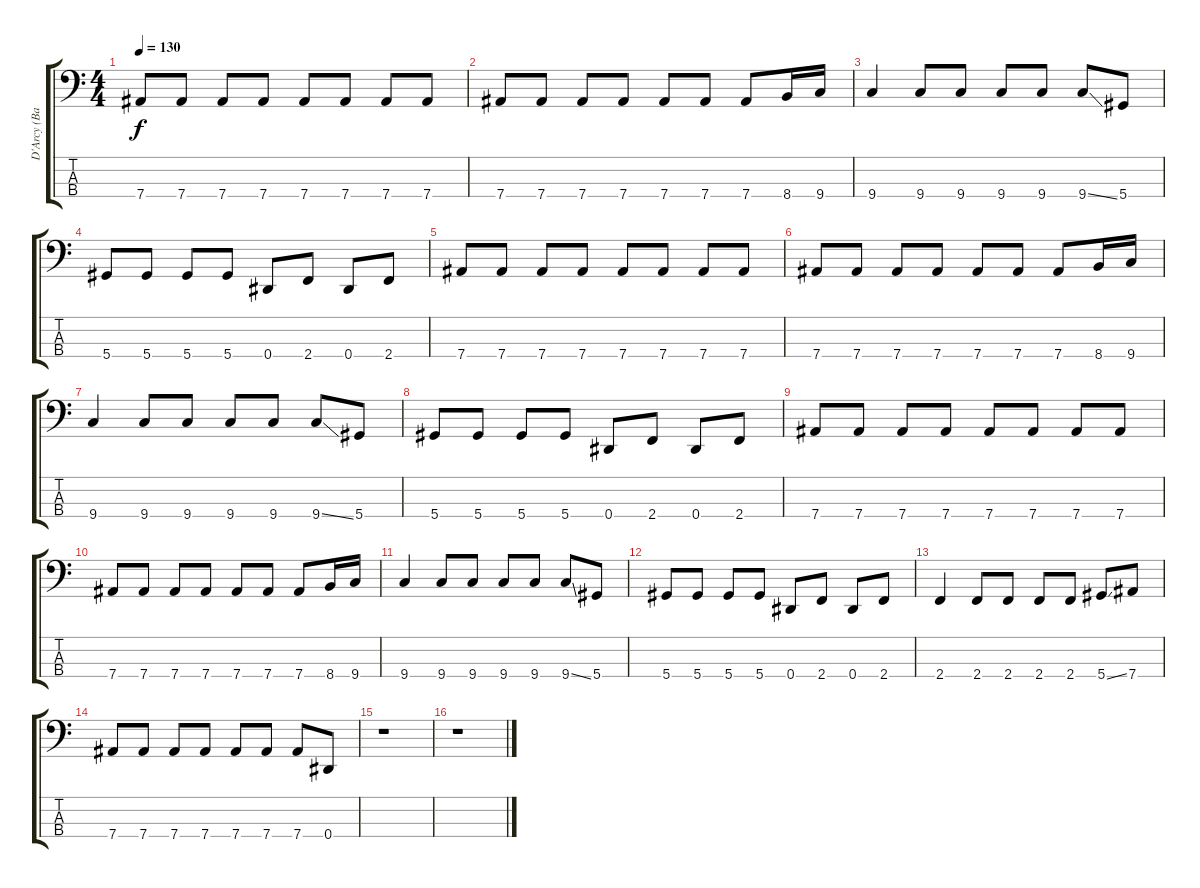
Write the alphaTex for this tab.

\track ("D'Arcy (Bass)" "D'Arcy (Ba") {instrument electricbasspick}
\staff {score tabs}
\tuning (Gb2 Db2 Ab1 Eb1) {hide}
\ts (4 4)
\tempo 130
\clef f4
\ks c
7.4.8{dy f} 7.4.8 7.4.8 7.4.8 7.4.8 7.4.8 7.4.8 7.4.8 |
7.4.8 7.4.8 7.4.8 7.4.8 7.4.8 7.4.8 7.4.8 8.4.16 9.4.16 |
9.4.4 9.4.8 9.4.8 9.4.8 9.4.8 9.4{ss}.8 5.4.8 |
5.4.8 5.4.8 5.4.8 5.4.8 0.4.8{volume 16} 2.4.8 0.4.8 2.4.8 |
7.4.8{volume 12} 7.4.8 7.4.8 7.4.8 7.4.8 7.4.8 7.4.8 7.4.8 |
7.4.8 7.4.8 7.4.8 7.4.8 7.4.8 7.4.8 7.4.8 8.4.16 9.4.16 |
9.4.4 9.4.8 9.4.8 9.4.8 9.4.8 9.4{ss}.8 5.4.8 |
5.4.8 5.4.8 5.4.8 5.4.8 0.4.8{volume 16} 2.4.8 0.4.8 2.4.8{volume 12} |
7.4.8 7.4.8 7.4.8 7.4.8 7.4.8 7.4.8 7.4.8 7.4.8 |
7.4.8 7.4.8 7.4.8 7.4.8 7.4.8 7.4.8 7.4.8 8.4.16 9.4.16 |
9.4.4 9.4.8 9.4.8 9.4.8 9.4.8 9.4{ss}.8 5.4.8 |
5.4.8 5.4.8 5.4.8 5.4.8 0.4.8{volume 16} 2.4.8 0.4.8 2.4.8 |
2.4.4{volume 12} 2.4.8 2.4.8 2.4.8 2.4.8 5.4{ss}.8 7.4.8 |
7.4.8 7.4.8 7.4.8 7.4.8 7.4.8 7.4.8 7.4.8 0.4.8 |
r.1 |
r.1
